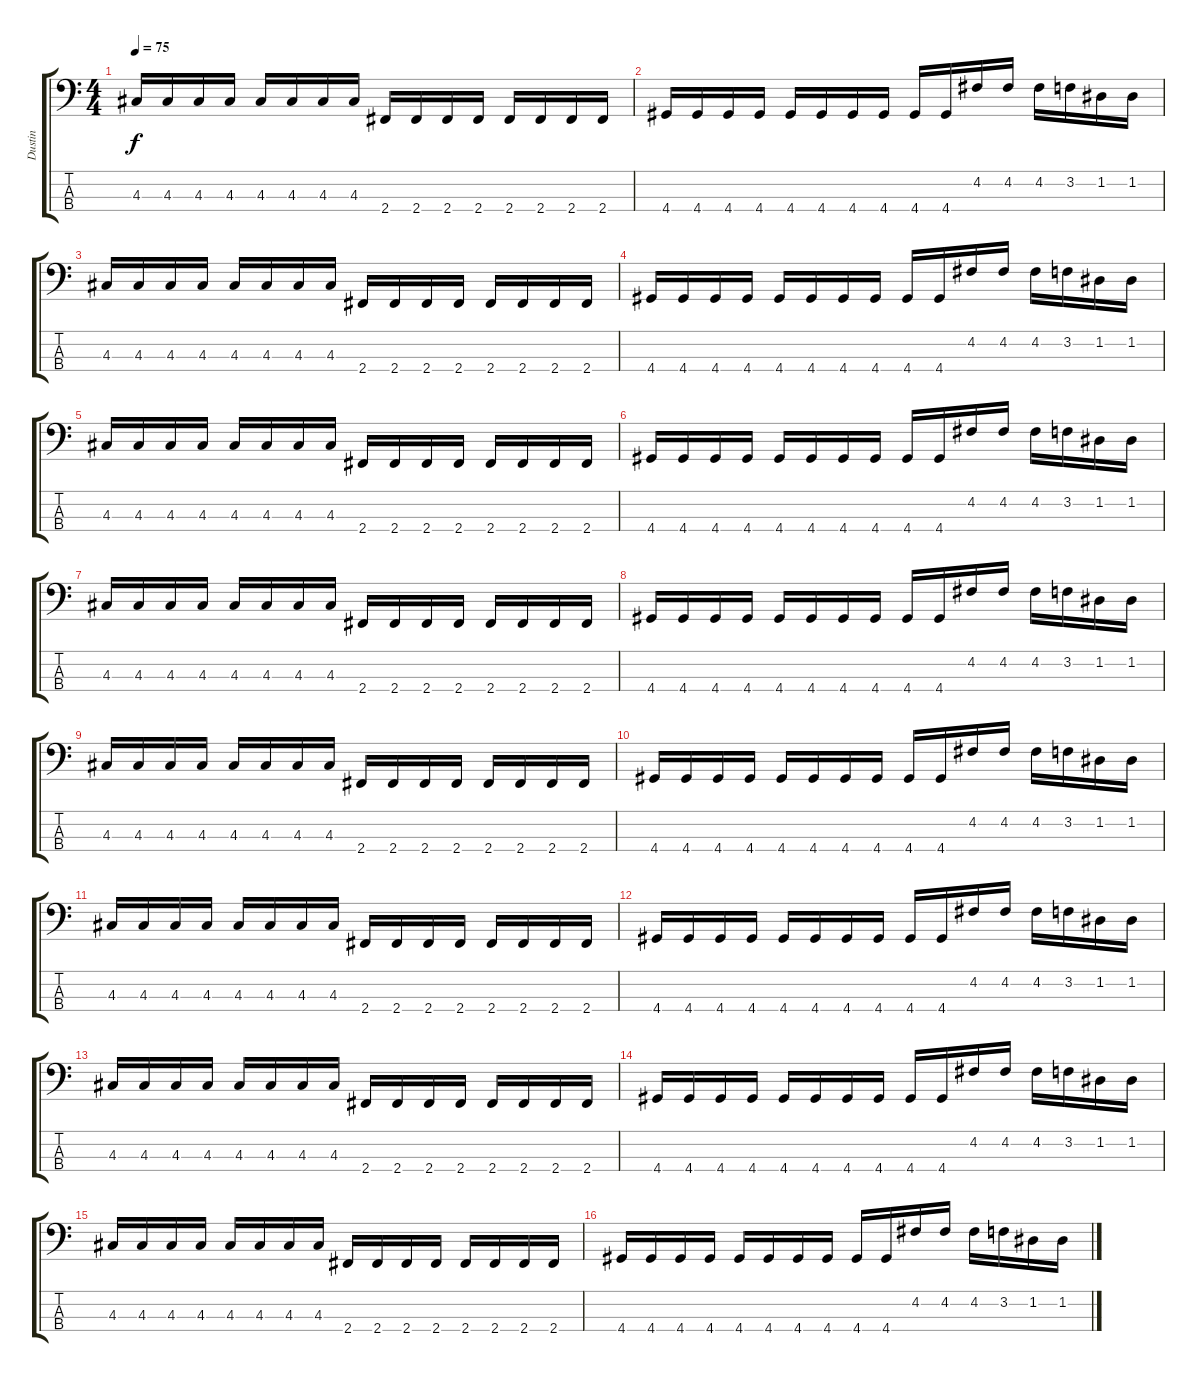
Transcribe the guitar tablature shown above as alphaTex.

\track ("Dustin" "Dustin") {instrument electricbassfinger}
\staff {score tabs}
\tuning (G2 D2 A1 E1) {hide}
\ts (4 4)
\tempo 75
\clef f4
\ks c
4.3.16{dy f} 4.3.16 4.3.16 4.3.16 4.3.16 4.3.16 4.3.16 4.3.16 2.4.16 2.4.16 2.4.16 2.4.16 2.4.16 2.4.16 2.4.16 2.4.16 |
4.4.16 4.4.16 4.4.16 4.4.16 4.4.16 4.4.16 4.4.16 4.4.16 4.4.16 4.4.16 4.2.16 4.2.16 4.2.16 3.2.16 1.2.16 1.2.16 |
4.3.16 4.3.16 4.3.16 4.3.16 4.3.16 4.3.16 4.3.16 4.3.16 2.4.16 2.4.16 2.4.16 2.4.16 2.4.16 2.4.16 2.4.16 2.4.16 |
4.4.16 4.4.16 4.4.16 4.4.16 4.4.16 4.4.16 4.4.16 4.4.16 4.4.16 4.4.16 4.2.16 4.2.16 4.2.16 3.2.16 1.2.16 1.2.16 |
4.3.16 4.3.16 4.3.16 4.3.16 4.3.16 4.3.16 4.3.16 4.3.16 2.4.16 2.4.16 2.4.16 2.4.16 2.4.16 2.4.16 2.4.16 2.4.16 |
4.4.16 4.4.16 4.4.16 4.4.16 4.4.16 4.4.16 4.4.16 4.4.16 4.4.16 4.4.16 4.2.16 4.2.16 4.2.16 3.2.16 1.2.16 1.2.16 |
4.3.16 4.3.16 4.3.16 4.3.16 4.3.16 4.3.16 4.3.16 4.3.16 2.4.16 2.4.16 2.4.16 2.4.16 2.4.16 2.4.16 2.4.16 2.4.16 |
4.4.16 4.4.16 4.4.16 4.4.16 4.4.16 4.4.16 4.4.16 4.4.16 4.4.16 4.4.16 4.2.16 4.2.16 4.2.16 3.2.16 1.2.16 1.2.16 |
4.3.16 4.3.16 4.3.16 4.3.16 4.3.16 4.3.16 4.3.16 4.3.16 2.4.16 2.4.16 2.4.16 2.4.16 2.4.16 2.4.16 2.4.16 2.4.16 |
4.4.16 4.4.16 4.4.16 4.4.16 4.4.16 4.4.16 4.4.16 4.4.16 4.4.16 4.4.16 4.2.16 4.2.16 4.2.16 3.2.16 1.2.16 1.2.16 |
4.3.16 4.3.16 4.3.16 4.3.16 4.3.16 4.3.16 4.3.16 4.3.16 2.4.16 2.4.16 2.4.16 2.4.16 2.4.16 2.4.16 2.4.16 2.4.16 |
4.4.16 4.4.16 4.4.16 4.4.16 4.4.16 4.4.16 4.4.16 4.4.16 4.4.16 4.4.16 4.2.16 4.2.16 4.2.16 3.2.16 1.2.16 1.2.16 |
4.3.16 4.3.16 4.3.16 4.3.16 4.3.16 4.3.16 4.3.16 4.3.16 2.4.16 2.4.16 2.4.16 2.4.16 2.4.16 2.4.16 2.4.16 2.4.16 |
4.4.16 4.4.16 4.4.16 4.4.16 4.4.16 4.4.16 4.4.16 4.4.16 4.4.16 4.4.16 4.2.16 4.2.16 4.2.16 3.2.16 1.2.16 1.2.16 |
4.3.16 4.3.16 4.3.16 4.3.16 4.3.16 4.3.16 4.3.16 4.3.16 2.4.16 2.4.16 2.4.16 2.4.16 2.4.16 2.4.16 2.4.16 2.4.16 |
4.4.16 4.4.16 4.4.16 4.4.16 4.4.16 4.4.16 4.4.16 4.4.16 4.4.16 4.4.16 4.2.16 4.2.16 4.2.16 3.2.16 1.2.16 1.2.16
